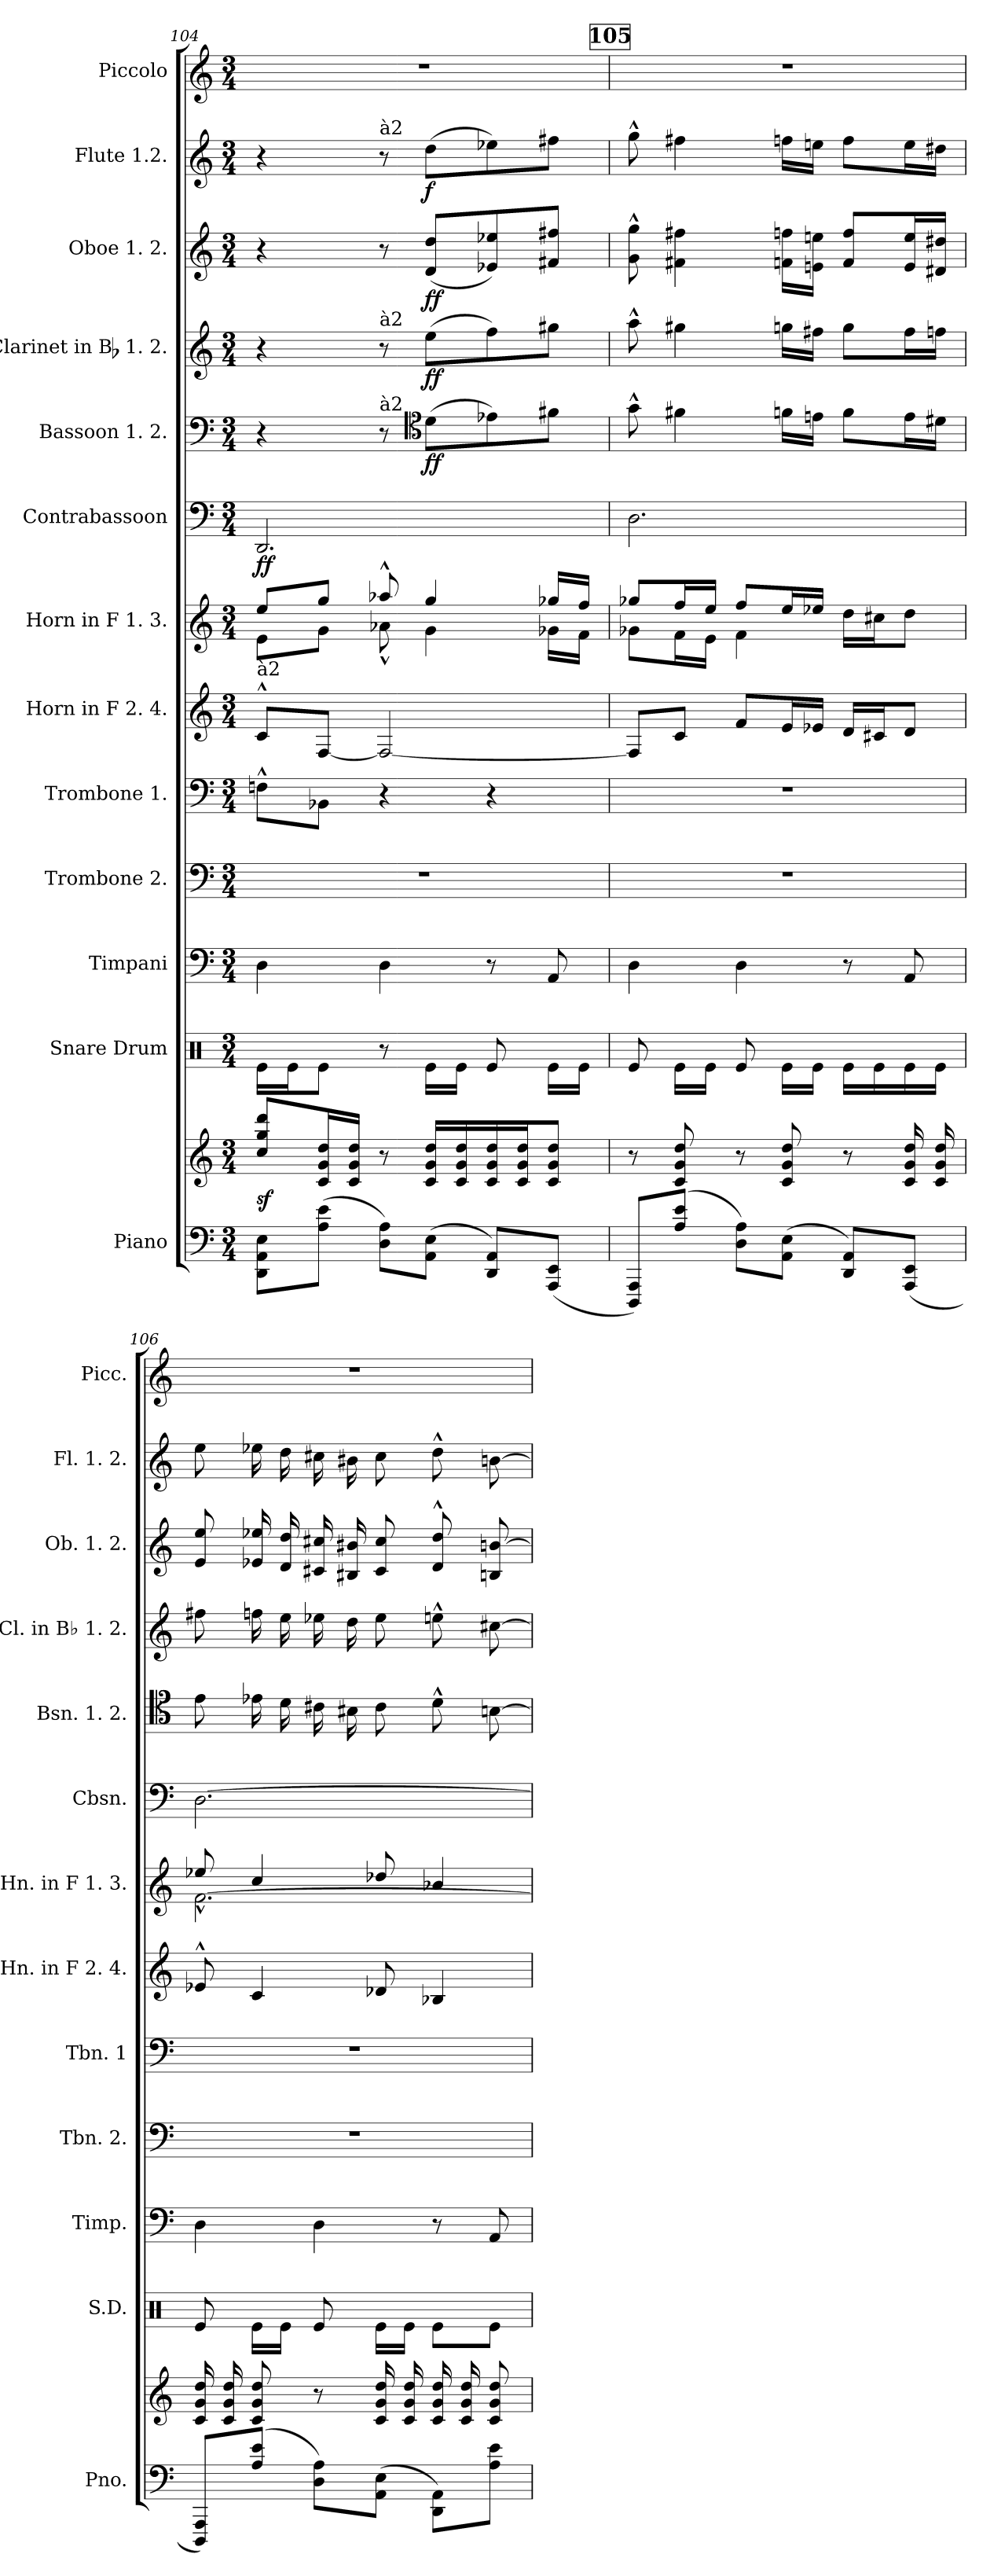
**kern	**kern	**dynam	**kern	**kern	**kern	**kern	**kern	**kern	**kern	**dynam	**kern	**dynam	**kern	**dynam	**kern	**dynam	**kern	**dynam	**kern
*part13	*part13	*part13	*part12	*part11	*part10	*part9	*part8	*part7	*part6	*part6	*part5	*part5	*part4	*part4	*part3	*part3	*part2	*part2	*part1
*staff14	*staff13	*staff13/14	*staff12	*staff11	*staff10	*staff9	*staff8	*staff7	*staff6	*staff6	*staff5	*staff5	*staff4	*staff4	*staff3	*staff3	*staff2	*staff2	*staff1
*I"Piano	*	*	*I"Snare Drum	*I"Timpani	*I"Trombone 2.	*I"Trombone 1.	*I"Horn in F 2. 4.	*I"Horn in F 1. 3.	*I"Contrabassoon	*	*I"Bassoon 1. 2.	*	*I"Clarinet in Bb 1. 2.	*	*I"Oboe 1. 2.	*	*I"Flute 1.2.	*	*I"Piccolo
*I'Pno.	*	*	*I'S.D.	*I'Timp.	*I'Tbn. 2.	*I'Tbn. 1	*I'Hn. in F 2. 4.	*I'Hn. in F 1. 3.	*I'Cbsn.	*	*I'Bsn. 1. 2.	*	*I'Cl. in Bb 1. 2.	*	*I'Ob. 1. 2.	*	*I'Fl. 1. 2.	*	*I'Picc.
*clefF4	*clefG2	*	*clefX	*clefF4	*clefF4	*clefF4	*clefG2	*clefG2	*clefF4	*	*clefF4	*	*clefG2	*	*clefG2	*	*clefG2	*	*clefG2
*	*	*	*	*	*	*	*ITrd4c7	*ITrd4c7	*ITrd7c12	*	*	*	*ITrd1c2	*	*	*	*	*	*ITrd-7c-12
*k[]	*k[]	*	*k[]	*k[]	*k[]	*k[]	*k[b-]	*k[b-]	*k[]	*	*k[]	*	*k[b-e-]	*	*k[]	*	*k[]	*	*k[]
*M3/4	*M3/4	*	*M3/4	*M3/4	*M3/4	*M3/4	*M3/4	*M3/4	*M3/4	*	*M3/4	*	*M3/4	*	*M3/4	*	*M3/4	*	*M3/4
=104	=104	=104	=104	=104	=104	=104	=104	=104	=104	=104	=104	=104	=104	=104	=104	=104	=104	=104	=104
*	*	*	*	*	*	*	*	*^	*	*	*	*	*	*	*	*	*	*	*
!	!	!	!	!	!	!	!LO:TX:a:t=à2	!	!	!	!	!	!	!	!	!	!	!	!	!
8DD\ 8AA\ 8E\L	8cc/ 8gg/ 8ddd/L	sf	16Re\LL	4D	4%3r	8Fn^^L	8F^^L	8aL	8AL	2.DDD	ff	4r	.	4r	.	4r	.	4r	.	4%3r
.	.	.	16Re\J	.	.	.	.	.	.	.	.	.	.	.	.	.	.	.	.	.
(8A\ 8e\J	16c 16g 16ddL	.	8Re\J	.	.	8BB-XJ	[8BB-J	8ccJ	8cJ	.	.	.	.	.	.	.	.	.	.	.
.	16c 16g 16ddJJ	.	.	.	.	.	.	.	.	.	.	.	.	.	.	.	.	.	.	.
!	!	!	!	!	!	!	!	!	!	!	!	!	!	!	!	!	!	!LO:TX:a:t=à2	!	!
!	!	!	!	!	!	!	!	!	!	!	!	!	!	!LO:TX:a:t=à2	!	!	!	!	!	!
!	!	!	!	!	!	!	!	!	!	!	!	!LO:TX:a:t=à2	!	!	!	!	!	!	!	!
8D\ 8A\L)	8r	.	8r	4D	.	4r	2BB-_	8dd-X^^	8d-X^^	.	.	8r	.	8r	.	8r	.	8r	.	.
*	*	*	*	*	*	*	*	*	*	*	*	*clefC4	*	*	*	*	*	*	*	*
(8AA\ 8E\J	16c 16g 16ddLL	.	16Re\LL	.	.	.	.	4cc	4c	.	.	(8dL	ff	(8ddL	ff	(8d 8ddL	ff	(8ddL	f	.
.	16c 16g 16dd	.	16Re\JJ	.	.	.	.	.	.	.	.	.	.	.	.	.	.	.	.	.
8DD/ 8AA/L)	16c 16g 16dd	.	8Re/	8r	.	4r	.	.	.	.	.	8e-X)	.	8ee-)	.	8e-X 8ee-X)	.	8ee-X)	.	.
.	16c 16g 16ddJ	.	.	.	.	.	.	.	.	.	.	.	.	.	.	.	.	.	.	.
(8AAA/ 8EE/J	8c 8g 8ddJ	.	16Re\LL	8AA	.	.	.	16cc-XLL	16c-XLL	.	.	8f#XJ	.	8ff#XJ	.	8f#X 8ff#XJ	.	8ff#XJ	.	.
.	.	.	16Re\JJ	.	.	.	.	16b-JJ	16B-JJ	.	.	.	.	.	.	.	.	.	.	.
!!LO:REH:place=s1:t=105
=105	=105	=105	=105	=105	=105	=105	=105	=105	=105	=105	=105	=105	=105	=105	=105	=105	=105	=105	=105	=105
8DDD/ 8AAA/L)	8r	.	8Re/	4D	4%3r	4%3r	8BB-L]	8cc-XL	8c-XL	2.DD	.	8g^^	.	8gg^^	.	8g^^ 8gg^^	.	8gg^^	.	4%3r
(8A/ 8e/J	8c 8g 8dd	.	16Re\LL	.	.	.	8FJ	16b-L	16B-L	.	.	4f#X	.	4ff#X	.	4f#X 4ff#X	.	4ff#X	.	.
.	.	.	16Re\JJ	.	.	.	.	16aJJ	16AJJ	.	.	.	.	.	.	.	.	.	.	.
8D\ 8A\L)	8r	.	8Re/	4D	.	.	8B-L	8b-L	4B-	.	.	.	.	.	.	.	.	.	.	.
(8AA\ 8E\J	8c 8g 8dd	.	16Re\LL	.	.	.	16AL	16aL	.	.	.	16fnLL	.	16ffnLL	.	16fn 16ffnLL	.	16ffnLL	.	.
.	.	.	16Re\JJ	.	.	.	16A-XJJ	16a-XJJ	.	.	.	16enJJ	.	16eenJJ	.	16en 16eenJJ	.	16eenJJ	.	.
8DD/ 8AA/L)	8r	.	16Re\LL	8r	.	.	16GLL	16gLL	4ryy	.	.	8fL	.	8ffL	.	8f 8ffL	.	8ffL	.	.
.	.	.	16Re\	.	.	.	16F#XJ	16f#XJ	.	.	.	.	.	.	.	.	.	.	.	.
(8AAA/ 8EE/J	16c 16g 16dd	.	16Re\	8AA	.	.	8GJ	8gJ	.	.	.	16eL	.	16eeL	.	16e 16eeL	.	16eeL	.	.
.	16c 16g 16dd	.	16Re\JJ	.	.	.	.	.	.	.	.	16d#XJJ	.	16ee-XJJ	.	16d#X 16dd#XJJ	.	16dd#XJJ	.	.
=106	=106	=106	=106	=106	=106	=106	=106	=106	=106	=106	=106	=106	=106	=106	=106	=106	=106	=106	=106	=106
8DDD/ 8AAA/L)	16c 16g 16dd	.	8Re/	4D	4%3r	4%3r	8A-X^^	[2.B-\	8a-X^^>/	[2.DD	.	8e	.	8een	.	8e 8ee	.	8ee	.	4%3r
.	16c 16g 16dd	.	.	.	.	.	.	.	.	.	.	.	.	.	.	.	.	.	.	.
(8A/ 8e/J	8c 8g 8dd	.	16Re\LL	.	.	.	4F	.	4f/	.	.	16e-X	.	16ee-X	.	16e-X 16ee-X	.	16ee-X	.	.
.	.	.	16Re\JJ	.	.	.	.	.	.	.	.	16d	.	16dd	.	16d 16dd	.	16dd	.	.
8D\ 8A\L)	8r	.	8Re/	4D	.	.	.	.	.	.	.	16c#X	.	16dd-X	.	16c#X 16cc#X	.	16cc#X	.	.
.	.	.	.	.	.	.	.	.	.	.	.	16B#X	.	16cc	.	16B#X 16b#X	.	16b#X	.	.
(8AA\ 8E\J	16c 16g 16dd	.	16Re\LL	.	.	.	8G-X	.	8g-X/	.	.	8c#	.	8dd-	.	8c# 8cc#	.	8cc#	.	.
.	16c 16g 16dd	.	16Re\JJ	.	.	.	.	.	.	.	.	.	.	.	.	.	.	.	.	.
8DD\ 8AA\L)	16c 16g 16dd	.	8Re\L	8r	.	.	4E-X	.	4e-X/	.	.	8d^^	.	8ddn^^	.	8d^^ 8dd^^	.	8dd^^	.	.
.	16c 16g 16dd	.	.	.	.	.	.	.	.	.	.	.	.	.	.	.	.	.	.	.
8A\ 8e\J	8c 8g 8dd	.	8Re\J	8AA	.	.	.	.	.	.	.	[8Bn	.	[8bn	.	8Bn [8bn	.	[8bn	.	.
*	*	*	*	*	*	*	*	*v	*v	*	*	*	*	*	*	*	*	*	*	*
=	=	=	=	=	=	=	=	=	=	=	=	=	=	=	=	=	=	=	=
*-	*-	*-	*-	*-	*-	*-	*-	*-	*-	*-	*-	*-	*-	*-	*-	*-	*-	*-	*-
